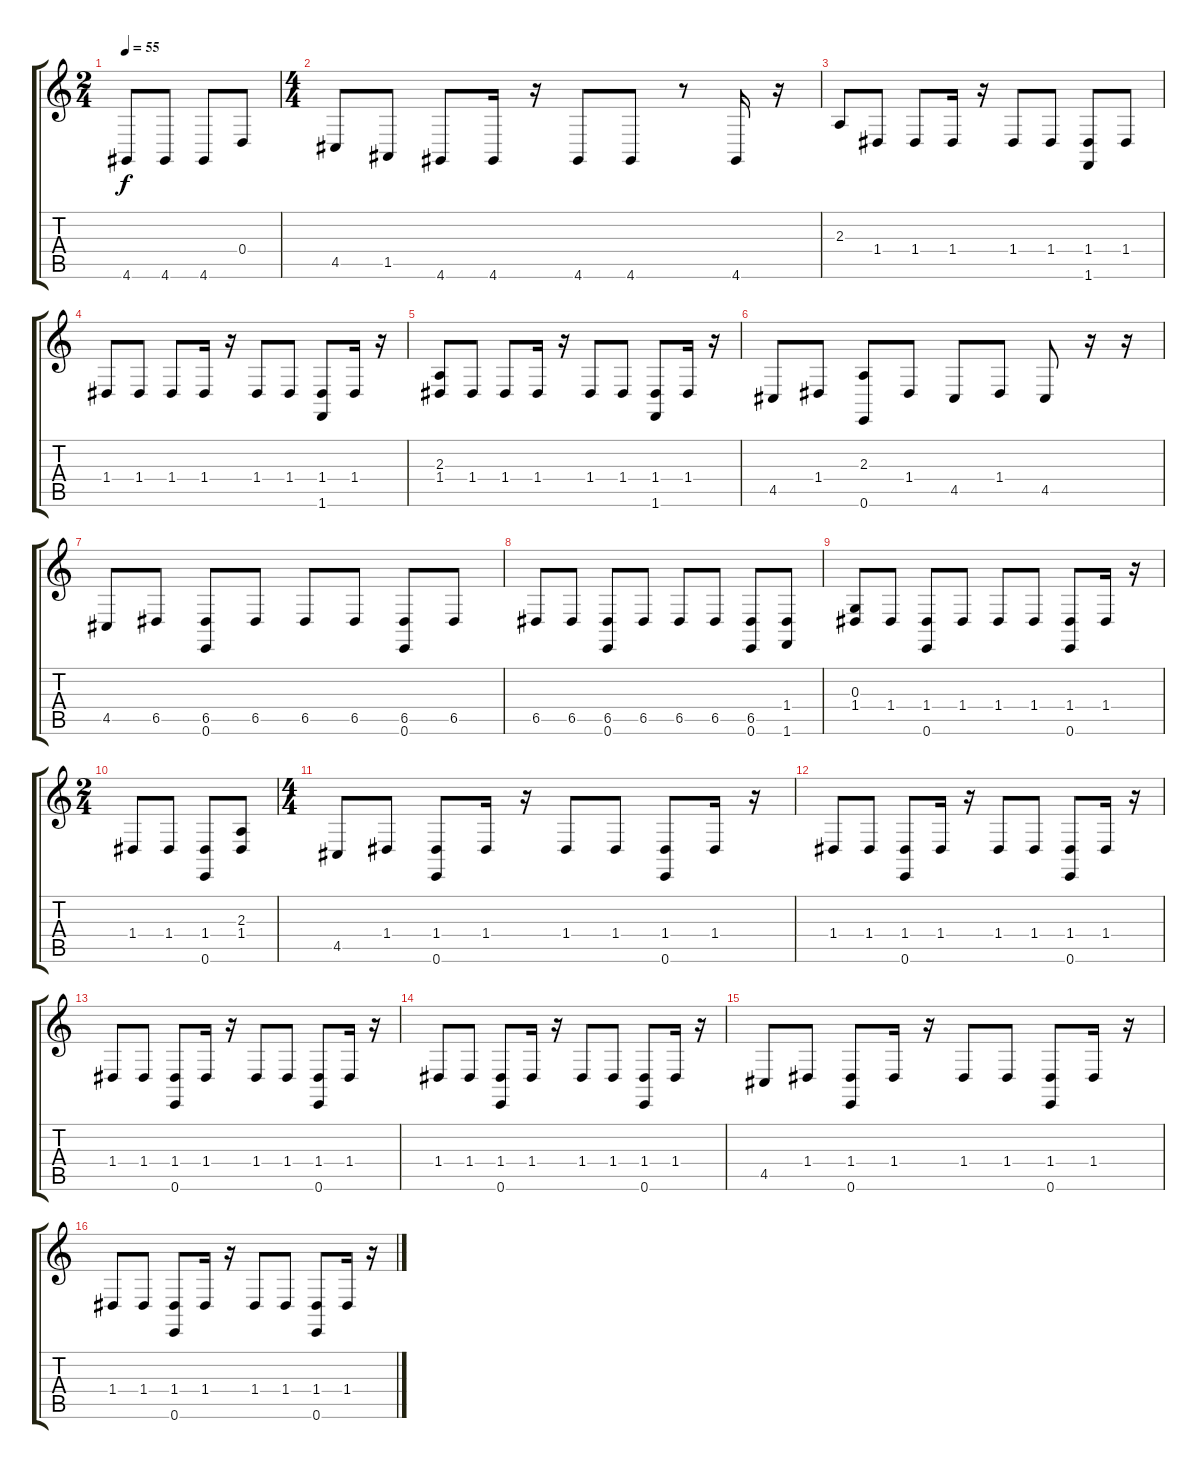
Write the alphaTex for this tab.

\track "" {instrument acousticgrandpiano}
\staff {score tabs}
\tuning (E4 B3 G3 D3 A2 E2) {hide}
\ts (2 4)
\tempo 55
\clef g2
\ks c
4.6.8{dy f} 4.6.8 4.6.8 0.4.8 |
\ts (4 4)
4.5.8 1.5.8 4.6.8 4.6.16 r.16 4.6.8 4.6.8 r.8 4.6.16 r.16 |
2.3.8 1.4.8 1.4.8 1.4.16 r.16 1.4.8 1.4.8 (1.4 1.6).8 1.4.8 |
1.4.8 1.4.8 1.4.8 1.4.16 r.16 1.4.8 1.4.8 (1.4 1.6).8 1.4.16 r.16 |
(2.3 1.4).8 1.4.8 1.4.8 1.4.16 r.16 1.4.8 1.4.8 (1.4 1.6).8 1.4.16 r.16 |
4.5.8 1.4.8 (2.3 0.6).8 1.4.8 4.5.8 1.4.8 4.5.8 r.16 r.16 |
4.5.8 6.5.8 (6.5 0.6).8 6.5.8 6.5.8 6.5.8 (6.5 0.6).8 6.5.8 |
6.5.8 6.5.8 (6.5 0.6).8 6.5.8 6.5.8 6.5.8 (6.5 0.6).8 (1.4 1.6).8 |
(0.3 1.4).8 1.4.8 (1.4 0.6).8 1.4.8 1.4.8 1.4.8 (1.4 0.6).8 1.4.16 r.16 |
\ts (2 4)
1.4.8 1.4.8 (1.4 0.6).8 (2.3 1.4).8 |
\ts (4 4)
4.5.8 1.4.8 (1.4 0.6).8 1.4.16 r.16 1.4.8 1.4.8 (1.4 0.6).8 1.4.16 r.16 |
1.4.8 1.4.8 (1.4 0.6).8 1.4.16 r.16 1.4.8 1.4.8 (1.4 0.6).8 1.4.16 r.16 |
1.4.8 1.4.8 (1.4 0.6).8 1.4.16 r.16 1.4.8 1.4.8 (1.4 0.6).8 1.4.16 r.16 |
1.4.8 1.4.8 (1.4 0.6).8 1.4.16 r.16 1.4.8 1.4.8 (1.4 0.6).8 1.4.16 r.16 |
4.5.8 1.4.8 (1.4 0.6).8 1.4.16 r.16 1.4.8 1.4.8 (1.4 0.6).8 1.4.16 r.16 |
1.4.8 1.4.8 (1.4 0.6).8 1.4.16 r.16 1.4.8 1.4.8 (1.4 0.6).8 1.4.16 r.16
